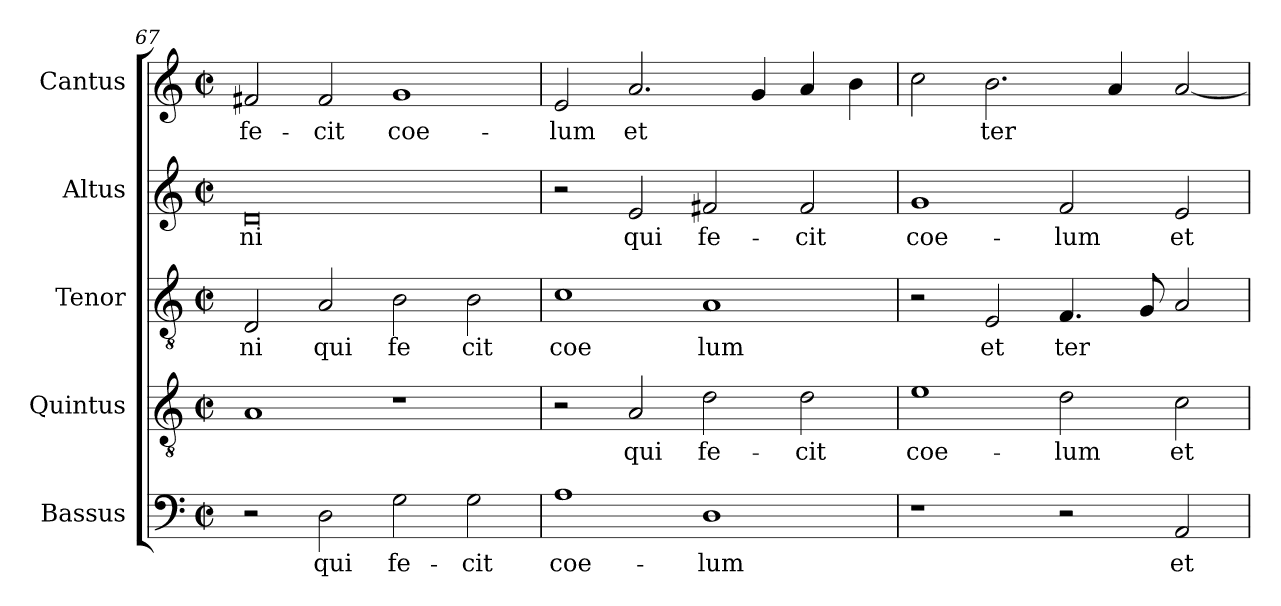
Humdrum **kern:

**kern	**text	**kern	**text	**kern	**text	**kern	**text	**kern	**text
*part5	*part5	*part4	*part4	*part3	*part3	*part2	*part2	*part1	*part1
*staff5	*staff5	*staff4	*staff4	*staff3	*staff3	*staff2	*staff2	*staff1	*staff1
*I"Bassus	*	*I"Quintus	*	*I"Tenor	*	*I"Altus	*	*I"Cantus	*
*clefF4	*	*clefGv2	*	*clefGv2	*	*clefG2	*	*clefG2	*
*k[]	*	*k[]	*	*k[]	*	*k[]	*	*k[]	*
*C:	*	*C:	*	*C:	*	*C:	*	*C:	*
*M2/2	*	*M2/2	*	*M2/2	*	*M2/2	*	*M2/2	*
*met(c|)	*	*met(c|)	*	*met(c|)	*	*met(c|)	*	*met(c|)	*
=67	=67	=67	=67	=67	=67	=67	=67	=67	=67
!	!	!	!LO:LY:b:cj	!	!LO:LY:b:cj	!	!LO:LY:b:cj	!	!LO:LY:b:cj
2r	.	1A	.	2D/	ni	0d	-ni	2f#X/	fe-
!	!LO:LY:b:cj	!	!	!	!LO:LY:b:cj	!	!	!	!LO:LY:b:cj
2D\	qui	.	.	2A/	qui	.	.	2f#/	-cit
!	!LO:LY:b:cj	!	!	!	!LO:LY:b:cj	!	!	!	!LO:LY:b:cj
2G\	fe-	1r	.	2B\	fe	.	.	1g	coe-
!	!LO:LY:b:cj	!	!	!	!LO:LY:b:cj	!	!	!	!
2G\	-cit	.	.	2B\	cit	.	.	.	.
=68	=68	=68	=68	=68	=68	=68	=68	=68	=68
!	!LO:LY:b:cj	!	!	!	!LO:LY:b:cj	!	!	!	!LO:LY:b:cj
1A	coe-	2r	.	1c	coe	2r	.	2e/	-lum
!	!	!	!LO:LY:b:cj	!	!	!	!LO:LY:b:cj	!	!LO:LY:b:cj
.	.	2A/	qui	.	.	2e/	qui	2.a/	et
!	!LO:LY:b:cj	!	!LO:LY:b:cj	!	!LO:LY:b:cj	!	!LO:LY:b:cj	!	!
1D	-lum	2d\	fe-	1A	lum	2f#X/	fe-	.	.
!	!	!	!	!	!	!	!	!	!LO:LY:b:cj
.	.	.	.	.	.	.	.	4g/	.
!	!	!	!LO:LY:b:cj	!	!	!	!LO:LY:b:cj	!	!LO:LY:b:cj
.	.	2d\	-cit	.	.	2f#/	-cit	4a/	.
!	!	!	!	!	!	!	!	!	!LO:LY:b:cj
.	.	.	.	.	.	.	.	4b\	.
=69	=69	=69	=69	=69	=69	=69	=69	=69	=69
!	!	!	!LO:LY:b:cj	!	!	!	!LO:LY:b:cj	!	!LO:LY:b:cj
1r	.	1e	coe-	2r	.	1g	coe-	2cc\	.
!	!	!	!	!	!LO:LY:b:cj	!	!	!	!LO:LY:b:cj
.	.	.	.	2E/	et	.	.	2.b\	ter-
!	!	!	!LO:LY:b:cj	!	!LO:LY:b:cj	!	!LO:LY:b:cj	!	!
2r	.	2d\	-lum	4.F/	ter	2f/	-lum	.	.
!	!	!	!	!	!	!	!	!	!LO:LY:b:cj
.	.	.	.	.	.	.	.	4a/	--
!	!	!	!	!	!LO:LY:b:cj	!	!	!	!
.	.	.	.	8G/	.	.	.	.	.
!	!LO:LY:b:cj	!	!LO:LY:b:cj	!	!LO:LY:b:cj	!	!LO:LY:b:cj	!	!LO:LY:b:cj
2AA/	et	2c\	et	2A/	.	2e/	et	[<2a/	--
=	=	=	=	=	=	=	=	=	=
*-	*-	*-	*-	*-	*-	*-	*-	*-	*-
